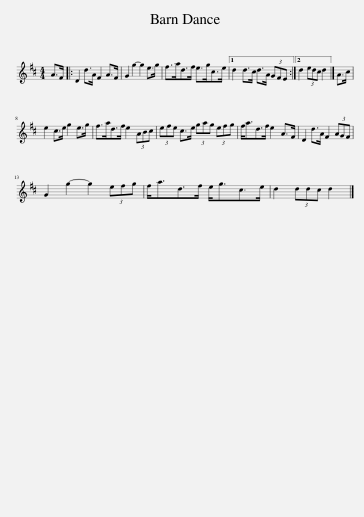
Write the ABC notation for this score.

X:1
L:1/8
M:4/4
I:linebreak $
K:D
V:1 treble
V:1
 A>F |: D2 d>A F2 A>F | G2 g2- g2 e>g | f>ad>f e>gc>e |1 d2 d>c d>A (3GFE :|2 %5
 d2 (3edc d2 |] A>c |$ e2 c>e g2 e>g | f>ad>f e2 (3ABc | (3efe c>e (3gag (3efg | %10
 f<ad>f e2 A>F | D2 d>A F2 (3AGF |$ G2 g2- g2 (3efg | f<ad>f e<gc>e | d2 (3ddc d2 |] %15
